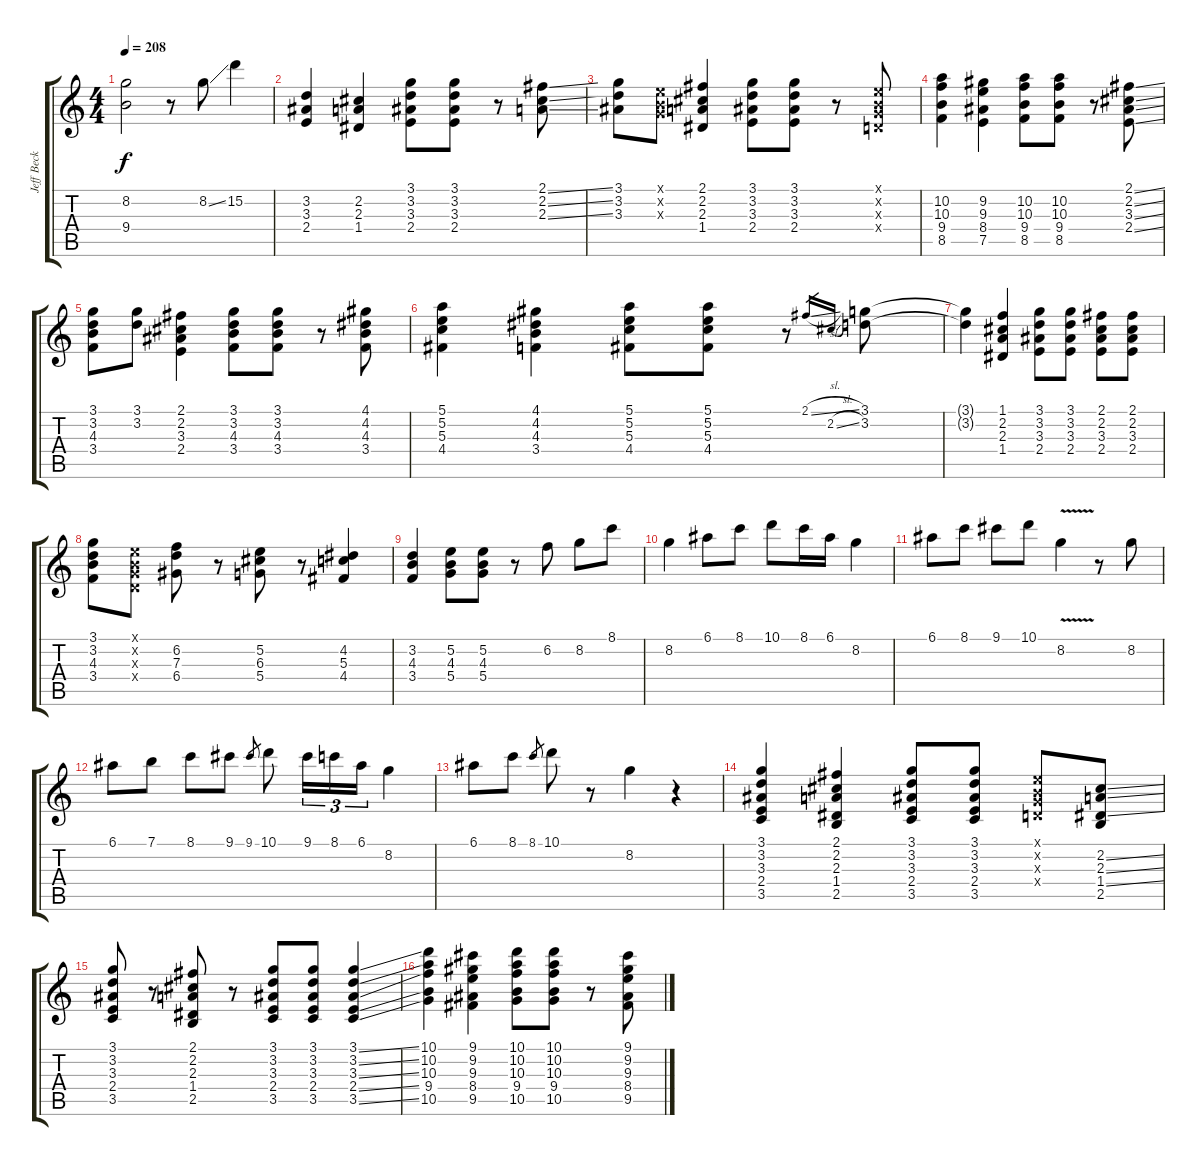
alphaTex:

\track ("Jeff Beck" "Jeff Beck") {instrument overdrivenguitar}
\staff {score tabs}
\tuning (E4 B3 G3 D3 A2 E2) {hide}
\ts (4 4)
\tempo 208
\clef g2
\ks c
(8.2 9.4).2{dy f} r.8 8.2{ss}.8 15.2.4 |
(3.2 3.3 2.4).4 (2.2 2.3 1.4).4 (3.1 3.2 3.3 2.4).8 (3.1 3.2 3.3 2.4).8 r.8 (2.1{ss} 2.2{ss} 2.3{ss}).8 |
(3.1 3.2 3.3).8 (0.1{x} 0.2{x} 0.3{x}).8 (2.1 2.2 2.3 1.4).4 (3.1 3.2 3.3 2.4).8 (3.1 3.2 3.3 2.4).8 r.8 (0.1{x} 0.2{x} 0.3{x} 0.4{x}).8 |
(10.2 10.3 9.4 8.5).4 (9.2 9.3 8.4 7.5).4 (10.2 10.3 9.4 8.5).8 (10.2 10.3 9.4 8.5).8 r.8 (2.1{ss} 2.2{ss} 3.3{ss} 2.4{ss}).8 |
(3.1 3.2 4.3 3.4).8 (3.1 3.2).8 (2.1 2.2 3.3 2.4).4 (3.1 3.2 4.3 3.4).8 (3.1 3.2 4.3 3.4).8 r.8 (4.1 4.2 4.3 3.4).8 |
(5.1 5.2 5.3 4.4).4 (4.1 4.2 4.3 3.4).4 (5.1 5.2 5.3 4.4).8 (5.1 5.2 5.3 4.4).8 r.8 2.1{sl}.16{gr} 2.2{sl}.16{gr} (3.1 3.2).8 |
(3.1{t} 3.2{t}).4 (1.1 2.2 2.3 1.4).4 (3.1 3.2 3.3 2.4).8 (3.1 3.2 3.3 2.4).8 (2.1 2.2 3.3 2.4).8 (2.1 2.2 3.3 2.4).8 |
(3.1 3.2 4.3 3.4).8 (0.1{x} 0.2{x} 0.3{x} 0.4{x}).8 (6.2 7.3 6.4).8 r.8 (5.2 6.3 5.4).8 r.8 (4.2 5.3 4.4).4 |
(3.2 4.3 3.4).4 (5.2 4.3 5.4).8 (5.2 4.3 5.4).8 r.8 6.2.8 8.2.8 8.1.8 |
8.2.4 6.1.8 8.1.8 10.1.8 8.1.16 6.1.16 8.2.4 |
6.1.8 8.1.8 9.1.8 10.1.8 8.2{v}.4 r.8 8.2.8 |
6.1.8 7.1.8 8.1.8 9.1.8 9.1.8{gr} 10.1.8 9.1.16{tu (3 2)} 8.1.16{tu (3 2)} 6.1.16{tu (3 2)} 8.2.4 |
6.1.8 8.1.8 8.1.8{gr} 10.1.8 r.8 8.2.4 r.4 |
(3.1 3.2 3.3 2.4 3.5).4 (2.1 2.2 2.3 1.4 2.5).4 (3.1 3.2 3.3 2.4 3.5).8 (3.1 3.2 3.3 2.4 3.5).8 (0.1{x} 0.2{x} 0.3{x} 0.4{x}).8 (2.2{ss} 2.3{ss} 1.4{ss} 2.5).8 |
(3.1 3.2 3.3 2.4 3.5).8 r.8 (2.1 2.2 2.3 1.4 2.5).8 r.8 (3.1 3.2 3.3 2.4 3.5).8 (3.1 3.2 3.3 2.4 3.5).8 (3.1{ss} 3.2{ss} 3.3{ss} 2.4{ss} 3.5{ss}).4 |
(10.1 10.2 10.3 9.4 10.5).4 (9.1 9.2 9.3 8.4 9.5).4 (10.1 10.2 10.3 9.4 10.5).8 (10.1 10.2 10.3 9.4 10.5).8 r.8 (9.1 9.2{ss} 9.3{ss} 8.4{ss} 9.5{ss}).8
